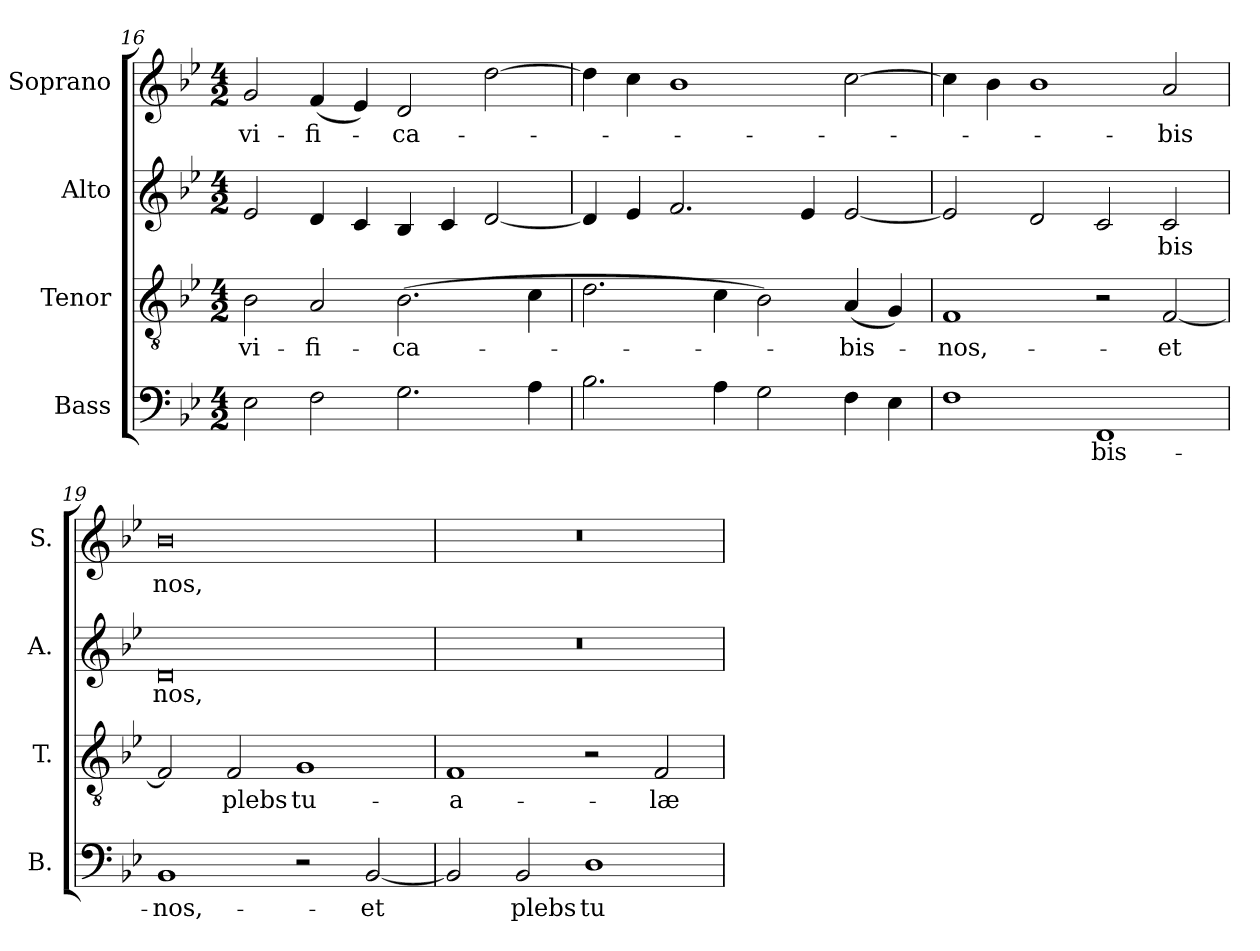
**kern	**text	**kern	**text	**kern	**text	**kern	**text
*part4	*part4	*part3	*part3	*part2	*part2	*part1	*part1
*staff4	*staff4	*staff3	*staff3	*staff2	*staff2	*staff1	*staff1
*I"Bass	*	*I"Tenor	*	*I"Alto	*	*I"Soprano	*
*I'B.	*	*I'T.	*	*I'A.	*	*I'S.	*
*clefF4	*	*clefGv2	*	*clefG2	*	*clefG2	*
*	*	*ITrd7c12	*	*	*	*	*
*k[b-e-]	*	*k[b-e-]	*	*k[b-e-]	*	*k[b-e-]	*
*B-:	*	*B-:	*	*B-:	*	*B-:	*
*M4/2	*	*M4/2	*	*M4/2	*	*M4/2	*
=16	=16	=16	=16	=16	=16	=16	=16
!	!	!	!LO:LY:b:color=#000000	!	!	!	!
!	!	!	!	!	!	!	!LO:LY:b:color=#000000
2E-i\	.	2BB-i\	-vi-	2e-i/	.	2gi/	-vi-
!	!	!	!LO:LY:b:color=#000000	!	!	!	!
!	!	!	!	!	!	!	!LO:LY:b:color=#000000
2Fi\	.	2AAi/	-fi-	4di/	.	(4fi/	-fi-
.	.	.	.	4ci/	.	4e-i/)	.
!	!	!	!LO:LY:b:color=#000000	!	!	!	!
!	!	!	!	!	!	!	!LO:LY:b:color=#000000
2.Gi\	.	(2.BB-i\	-ca-	4B-i/	.	2di/	-ca-
.	.	.	.	4ci/	.	.	.
.	.	.	.	[2di/	.	[2ddi\	.
4Ai\	.	4Ci\	.	.	.	.	.
=17	=17	=17	=17	=17	=17	=17	=17
2.B-i\	.	2.Di\	.	4di/]	.	4ddi\]	.
.	.	.	.	4e-i/	.	4cci\	.
.	.	.	.	2.fi/	.	1b-i	.
4Ai\	.	4Ci\	.	.	.	.	.
2Gi\	.	2BB-i\)	.	.	.	.	.
.	.	.	.	4e-i/	.	.	.
!	!	!	!LO:LY:b:color=#000000	!	!	!	!
4Fi\	.	(4AAi/	-bis-	[2e-i/	.	[2cci\	.
4E-i\	.	4GGi/)	.	.	.	.	.
=18	=18	=18	=18	=18	=18	=18	=18
!	!	!	!LO:LY:b:color=#000000	!	!	!	!
1Fi	.	1FFi	-nos,-	2e-i/]	.	4cci\]	.
.	.	.	.	.	.	4b-i\	.
.	.	.	.	2di/	.	1b-i	.
!	!LO:LY:b:color=#000000	!	!	!	!	!	!
1FFi	-bis-	2r	.	2ci/	.	.	.
!	!	!	!LO:LY:b:color=#000000	!	!	!	!
!	!	!	!	!	!LO:LY:b:color=#000000	!	!
!	!	!	!	!	!	!	!LO:LY:b:color=#000000
.	.	[2FFi/	-et	2ci/	-bis	2ai/	-bis
=19	=19	=19	=19	=19	=19	=19	=19
!	!LO:LY:b:color=#000000	!	!	!	!	!	!
!	!	!	!	!	!LO:LY:b:color=#000000	!	!
!	!	!	!	!	!	!	!LO:LY:b:color=#000000
1BB-i	-nos,-	2FFi/]	.	0di	nos,-	0b-i	nos,
!	!	!	!LO:LY:b:color=#000000	!	!	!	!
.	.	2FFi/	plebs	.	.	.	.
!	!	!	!LO:LY:b:color=#000000	!	!	!	!
2r	.	1GGi	tu-	.	.	.	.
!	!LO:LY:b:color=#000000	!	!	!	!	!	!
[2BB-i/	-et	.	.	.	.	.	.
=20	=20	=20	=20	=20	=20	=20	=20
!	!	!	!LO:LY:b:color=#000000	!LO:N:vis=1	!	!LO:N:vis=1	!
2BB-i/]	.	1FFi	-a-	0r	.	0r	.
!	!LO:LY:b:color=#000000	!	!	!	!	!	!
2BB-i/	plebs	.	.	.	.	.	.
!	!LO:LY:b:color=#000000	!	!	!	!	!	!
1Di	tu-	2r	.	.	.	.	.
!	!	!	!LO:LY:b:color=#000000	!	!	!	!
.	.	2FFi/	-læ-	.	.	.	.
=	=	=	=	=	=	=	=
*-	*-	*-	*-	*-	*-	*-	*-
